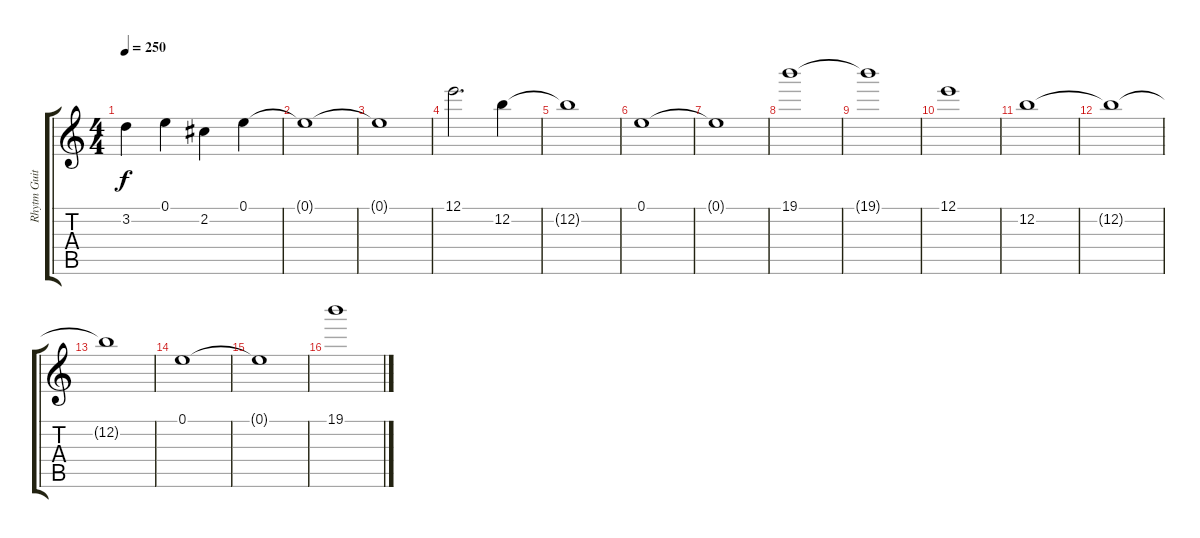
\track ("Rhytm Guitar" "Rhytm Guit") {instrument electricguitarclean}
\staff {score tabs}
\tuning (E4 B3 G3 D3 A2 E2) {hide}
\ts (4 4)
\tempo 250
\clef g2
\ks c
3.2.4{dy f} 0.1.4 2.2.4 0.1.4 |
0.1{t}.1 |
0.1{t}.1 |
12.1.2{d} 12.2.4 |
12.2{t}.1 |
0.1.1 |
0.1{t}.1 |
19.1.1 |
19.1{t}.1 |
12.1.1 |
12.2.1 |
12.2{t}.1 |
12.2{t}.1 |
0.1.1 |
0.1{t}.1 |
19.1.1
